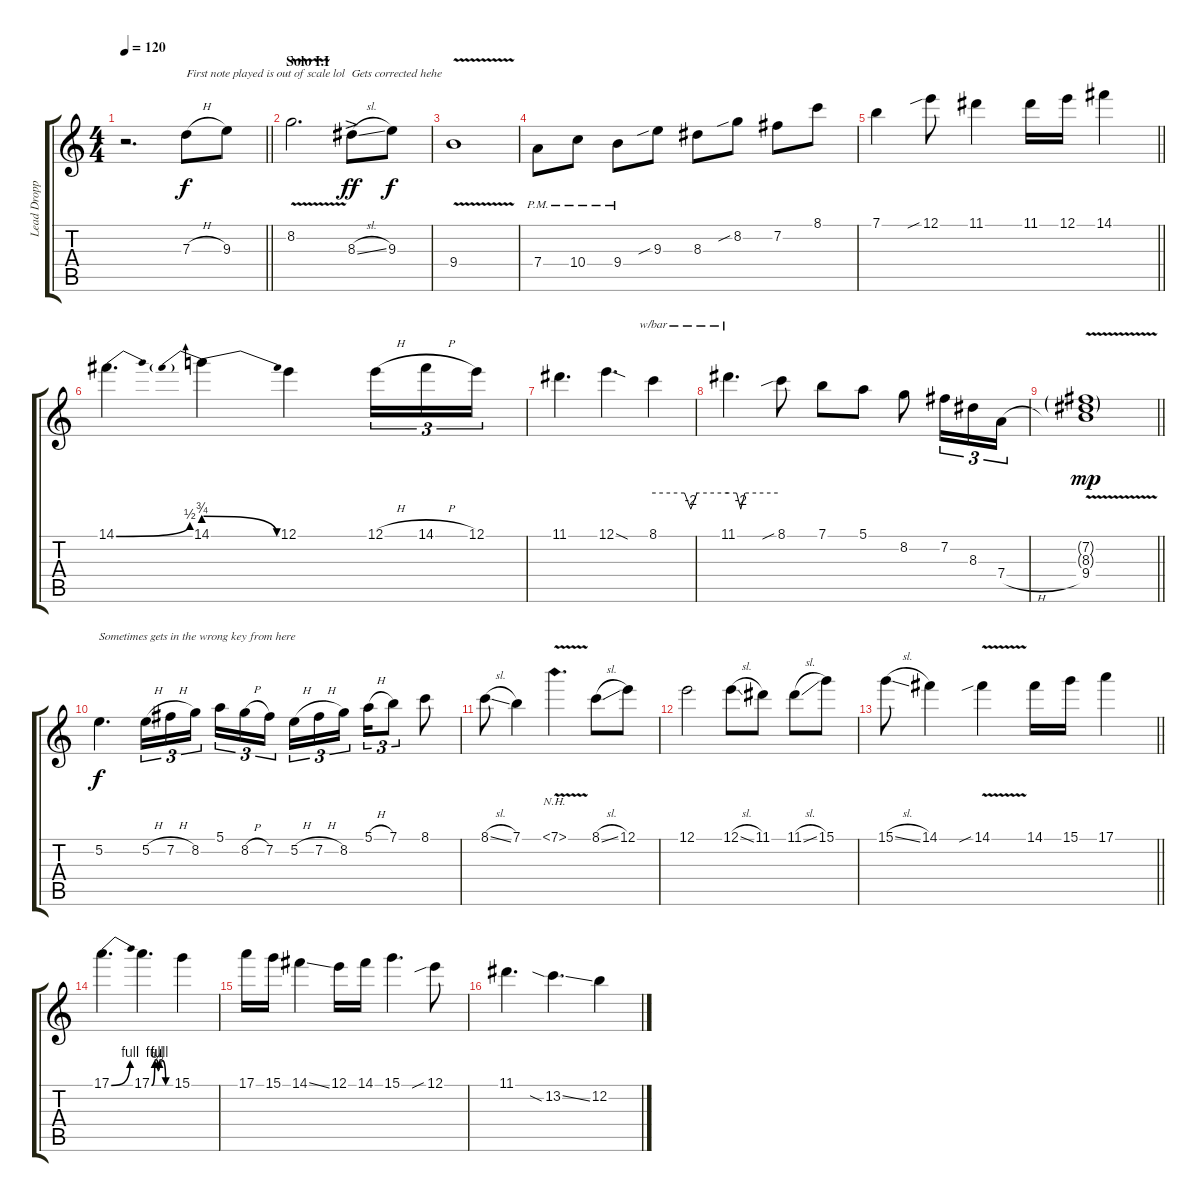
\track ("Lead Dropped D " "Lead Dropp") {instrument distortionguitar}
\staff {score tabs}
\tuning (E4 B3 G3 D3 A2 D2) {hide}
\ts (4 4)
\tempo 120
\clef g2
\barLineRight lightlight
\ks c
r.2{d dy f volume 16 balance 8} 7.3{h}.8{txt "First note played is out of scale lol"} 9.3.8 |
\section ("" "Solo I.I")
8.2{v}.2{d} 8.3{sl ac}.8{txt "Gets corrected hehe" dy ff} 9.3.8{dy f} |
9.4{v}.1 |
7.4{pm}.8 10.4{pm}.8 9.4{pm}.8 9.3{sib}.8 8.3.8 8.2{sib}.8 7.2.8 8.1.8 |
\barLineRight lightlight
7.1.4 12.1{sib}.8 11.1.4 11.1.16 12.1.16 14.1.4 |
14.1{be (bend 0 0 60 2)}.4{d} 14.1{be (prebendrelease 0 3 60 0)}.4 12.1.4 12.1{h}.16{tu (3 2)} 14.1{h}.16{tu (3 2)} 12.1.16{tu (3 2)} |
11.1.4{d} 12.1{sod}.4{d} 8.1.4{tbe (custom default 0 0 25 0 30 -8 35 0 60 0)} |
11.1.4{d tbe (custom default 0 0 10 0 15 -8 20 0 60 0)} 8.1{sib}.8 7.1.8 5.1.8 8.2.8 7.2.16{tu (3 2)} 8.3.16{tu (3 2)} 7.4{h}.16{tu (3 2)} |
\barLineRight lightlight
(7.2{g} 8.3{g} 9.4{v}).1{dy mp} |
5.2.4{d txt "Sometimes gets in the wrong key from here" dy f} 5.2{h}.16{tu (3 2)} 7.2{h}.16{tu (3 2)} 8.2.16{tu (3 2)} 5.1.16{tu (3 2)} 8.2{h}.16{tu (3 2)} 7.2.16{tu (3 2) beam splitsecondary} 5.2{h}.16{tu (3 2)} 7.2{h}.16{tu (3 2)} 8.2.16{tu (3 2)} 5.1{h}.16{tu (3 2)} 7.1.8{tu (3 2)} 8.1.8 |
8.1{sl}.8 7.1.4 7.1{nh v}.4{d} 8.1{sl}.8 12.1.8 |
12.1.2 12.1{sl}.8 11.1.8 11.1{sl}.8 15.1.8 |
\barLineRight lightlight
15.1{sl}.8 14.1.4 14.1{v sib}.4 14.1.16 15.1.16 17.1.4 |
17.1{be (bend 0 0 60 4)}.4{d} 17.1{be (custom 0 0 10 4 15 4 20 2 25 4 30 4 45 0 60 0)}.4{d} 15.1.4 |
17.1.16 15.1.16 14.1{ss}.4 12.1.16 14.1.16 15.1.4{d} 12.1{sib}.8 |
11.1.4{d} 13.2{sia ss}.4{d} 12.2.4
